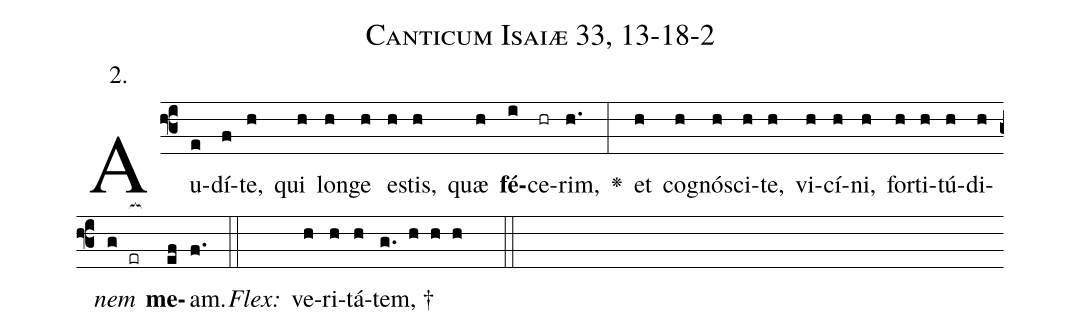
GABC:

name: Canticum Isaiæ 33, 13-18-2;
annotation: 2.;
%%
(f3)Au(e)dí(f)te,(h) qui(h) lon(h)ge(h) e(h)stis,(h) quæ(h) <b>fé</b>(i)ce(hr)rim,(h.) <v>\greheightstar</v>(:) et(h) co(h)gnó(h)sci(h)te,(h) vi(h)cí(h)ni,(h) for(h)ti(h)tú(h)di(h)<i>nem</i>(g er[ocb:1{]) <b>me</b>(ef[ocb:0}])am.(f.) (::)
<i>Flex:</i>()  ve(h)ri(h)tá(h)tem, †(g. h h h  ::)

%E(h) u(h) o(h) u(g) a(ef) e.(f.) (::)
